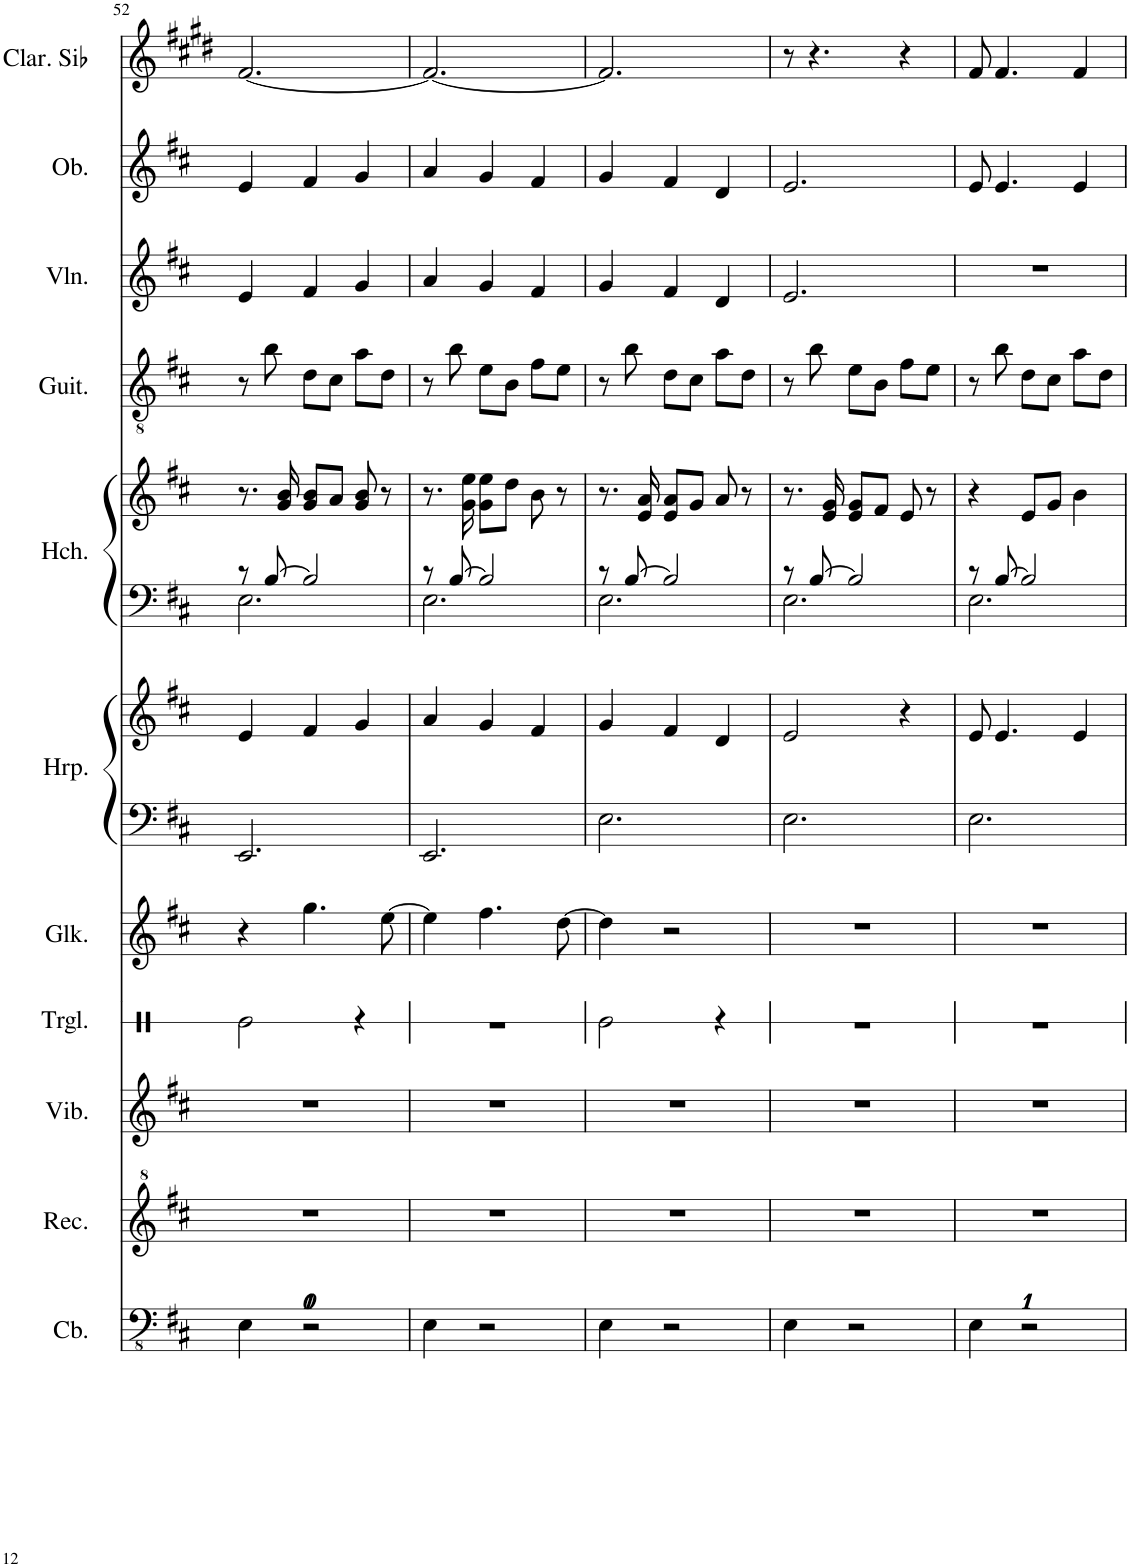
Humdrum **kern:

**kern	**kern	**kern	**kern	**kern	**kern	**kern	**kern	**kern	**kern	**kern	**kern	**kern
*part11	*part10	*part9	*part8	*part7	*part6	*part6	*part5	*part5	*part4	*part3	*part2	*part1
*staff13	*staff12	*staff11	*staff10	*staff9	*staff8	*staff7	*staff6	*staff5	*staff4	*staff3	*staff2	*staff1
*I"コントラバス	*I"リコーダー	*I"ビブラフォン	*I"トライアングル	*I"グロッケンシュピール	*I"ハープ	*	*I"ハープシーコード	*	*I"アコースティックギター	*I"ヴァイオリン	*I"オーボエ	*I"Clarinette en Sib
*	*	*	*	*	*	*	*	*	*	*	*	*I'Clar. Sib
!!LO:PB:g=z
*clefFv4	*clefG^2	*clefG2	*clefX	*clefG2	*clefF4	*clefG2	*clefF4	*clefG2	*clefGv2	*clefG2	*clefG2	*clefG2
*Trd7c12	*	*	*	*Trd-14c-24	*	*	*	*	*	*	*	*Trd1c2
*k[f#c#]	*k[f#c#]	*k[f#c#]	*k[]	*k[f#c#]	*k[f#c#]	*k[f#c#]	*k[f#c#]	*k[f#c#]	*k[f#c#]	*k[f#c#]	*k[f#c#]	*k[f#c#g#d#]
*M3/4	*M3/4	*M3/4	*M3/4	*M3/4	*M3/4	*M3/4	*M3/4	*M3/4	*M3/4	*M3/4	*M3/4	*M3/4
=52	=52	=52	=52	=52	=52	=52	=52	=52	=52	=52	=52	=52
*	*	*	*	*	*	*	*^	*	*	*	*	*
4EE\	2.r	2.r	2Re\	4r	2.EE/	4e/	8r	2.E\	8.r	8r	4e/	4e/	[2.f#/
.	.	.	.	.	.	.	[8B/	.	.	8b\	.	.	.
.	.	.	.	.	.	.	.	.	16g/ 16b/	.	.	.	.
2r	.	.	.	4.gg\	.	4f#/	2B/]	.	8g/ 8b/L	8d\L	4f#/	4f#/	.
.	.	.	.	.	.	.	.	.	8a/J	8c#\J	.	.	.
.	.	.	4r	.	.	4g/	.	.	8g/ 8b/	8a\L	4g/	4g/	.
.	.	.	.	[8ee\	.	.	.	.	8r	8d\J	.	.	.
=53	=53	=53	=53	=53	=53	=53	=53	=53	=53	=53	=53	=53	=53
4EE\	2.r	2.r	2.r	4ee\]	2.EE/	4a/	8r	2.E\	8.r	8r	4a/	4a/	2.f#/_
.	.	.	.	.	.	.	[8B/	.	.	8b\	.	.	.
.	.	.	.	.	.	.	.	.	16g\ 16ee\	.	.	.	.
2r	.	.	.	4.ff#\	.	4g/	2B/]	.	8g\ 8ee\L	8e\L	4g/	4g/	.
.	.	.	.	.	.	.	.	.	8dd\J	8B\J	.	.	.
.	.	.	.	.	.	4f#/	.	.	8b\	8f#\L	4f#/	4f#/	.
.	.	.	.	[8dd\	.	.	.	.	8r	8e\J	.	.	.
=54	=54	=54	=54	=54	=54	=54	=54	=54	=54	=54	=54	=54	=54
4EE\	2.r	2.r	2Re\	4dd\]	2.E\	4g/	8r	2.E\	8.r	8r	4g/	4g/	2.f#/]
.	.	.	.	.	.	.	[8B/	.	.	8b\	.	.	.
.	.	.	.	.	.	.	.	.	16e/ 16a/	.	.	.	.
2r	.	.	.	2r	.	4f#/	2B/]	.	8e/ 8a/L	8d\L	4f#/	4f#/	.
.	.	.	.	.	.	.	.	.	8g/J	8c#\J	.	.	.
.	.	.	4r	.	.	4d/	.	.	8a/	8a\L	4d/	4d/	.
.	.	.	.	.	.	.	.	.	8r	8d\J	.	.	.
=55	=55	=55	=55	=55	=55	=55	=55	=55	=55	=55	=55	=55	=55
4EE\	2.r	2.r	2.r	2.r	2.E\	2e/	8r	2.E\	8.r	8r	2.e/	2.e/	8r
.	.	.	.	.	.	.	[8B/	.	.	8b\	.	.	4.r
.	.	.	.	.	.	.	.	.	16e/ 16g/	.	.	.	.
2r	.	.	.	.	.	.	2B/]	.	8e/ 8g/L	8e\L	.	.	.
.	.	.	.	.	.	.	.	.	8f#/J	8B\J	.	.	.
.	.	.	.	.	.	4r	.	.	8e/	8f#\L	.	.	4r
.	.	.	.	.	.	.	.	.	8r	8e\J	.	.	.
=56	=56	=56	=56	=56	=56	=56	=56	=56	=56	=56	=56	=56	=56
4EE\	2.r	2.r	2.r	2.r	2.E\	8e/	8r	2.E\	4r	8r	2.r	8e/	8f#/
.	.	.	.	.	.	4.e/	[8B/	.	.	8b\	.	4.e/	4.f#/
2r	.	.	.	.	.	.	2B/]	.	8e/L	8d\L	.	.	.
.	.	.	.	.	.	.	.	.	8g/J	8c#\J	.	.	.
.	.	.	.	.	.	4e/	.	.	4b\	8a\L	.	4e/	4f#/
.	.	.	.	.	.	.	.	.	.	8d\J	.	.	.
*	*	*	*	*	*	*	*v	*v	*	*	*	*	*
=	=	=	=	=	=	=	=	=	=	=	=	=
*-	*-	*-	*-	*-	*-	*-	*-	*-	*-	*-	*-	*-
